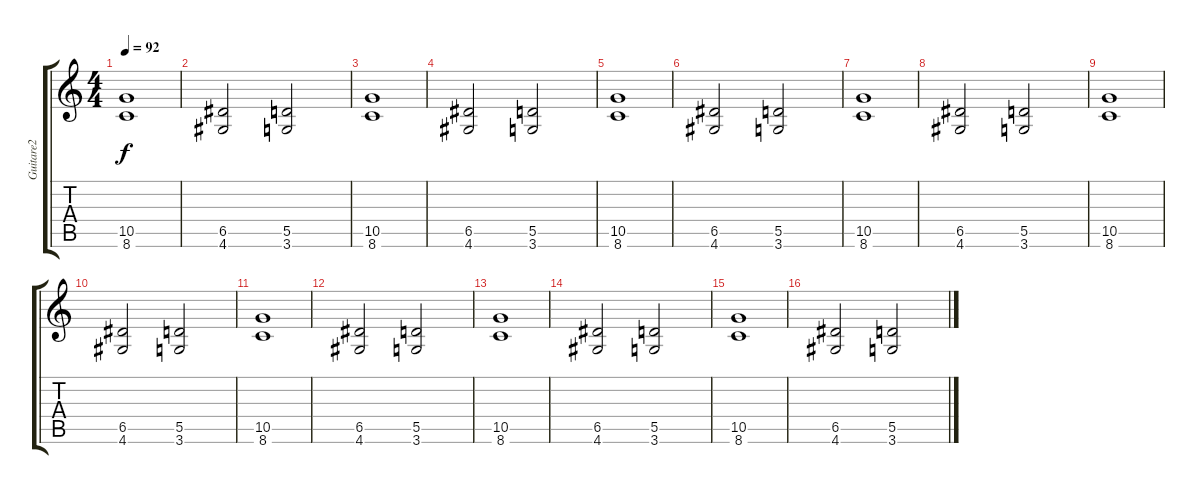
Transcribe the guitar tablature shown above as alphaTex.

\track ("Guitare2" "Guitare2") {instrument distortionguitar}
\staff {score tabs}
\tuning (E4 B3 G3 D3 A2 E2) {hide}
\ts (4 4)
\tempo 92
\clef g2
\ks c
(10.5 8.6).1{dy f instrument distortionguitar} |
(6.5 4.6).2 (5.5 3.6).2 |
(10.5 8.6).1 |
(6.5 4.6).2 (5.5 3.6).2 |
(10.5 8.6).1 |
(6.5 4.6).2 (5.5 3.6).2 |
(10.5 8.6).1 |
(6.5 4.6).2 (5.5 3.6).2 |
(10.5 8.6).1 |
(6.5 4.6).2 (5.5 3.6).2 |
(10.5 8.6).1 |
(6.5 4.6).2 (5.5 3.6).2 |
(10.5 8.6).1 |
(6.5 4.6).2 (5.5 3.6).2 |
(10.5 8.6).1 |
(6.5 4.6).2 (5.5 3.6).2
